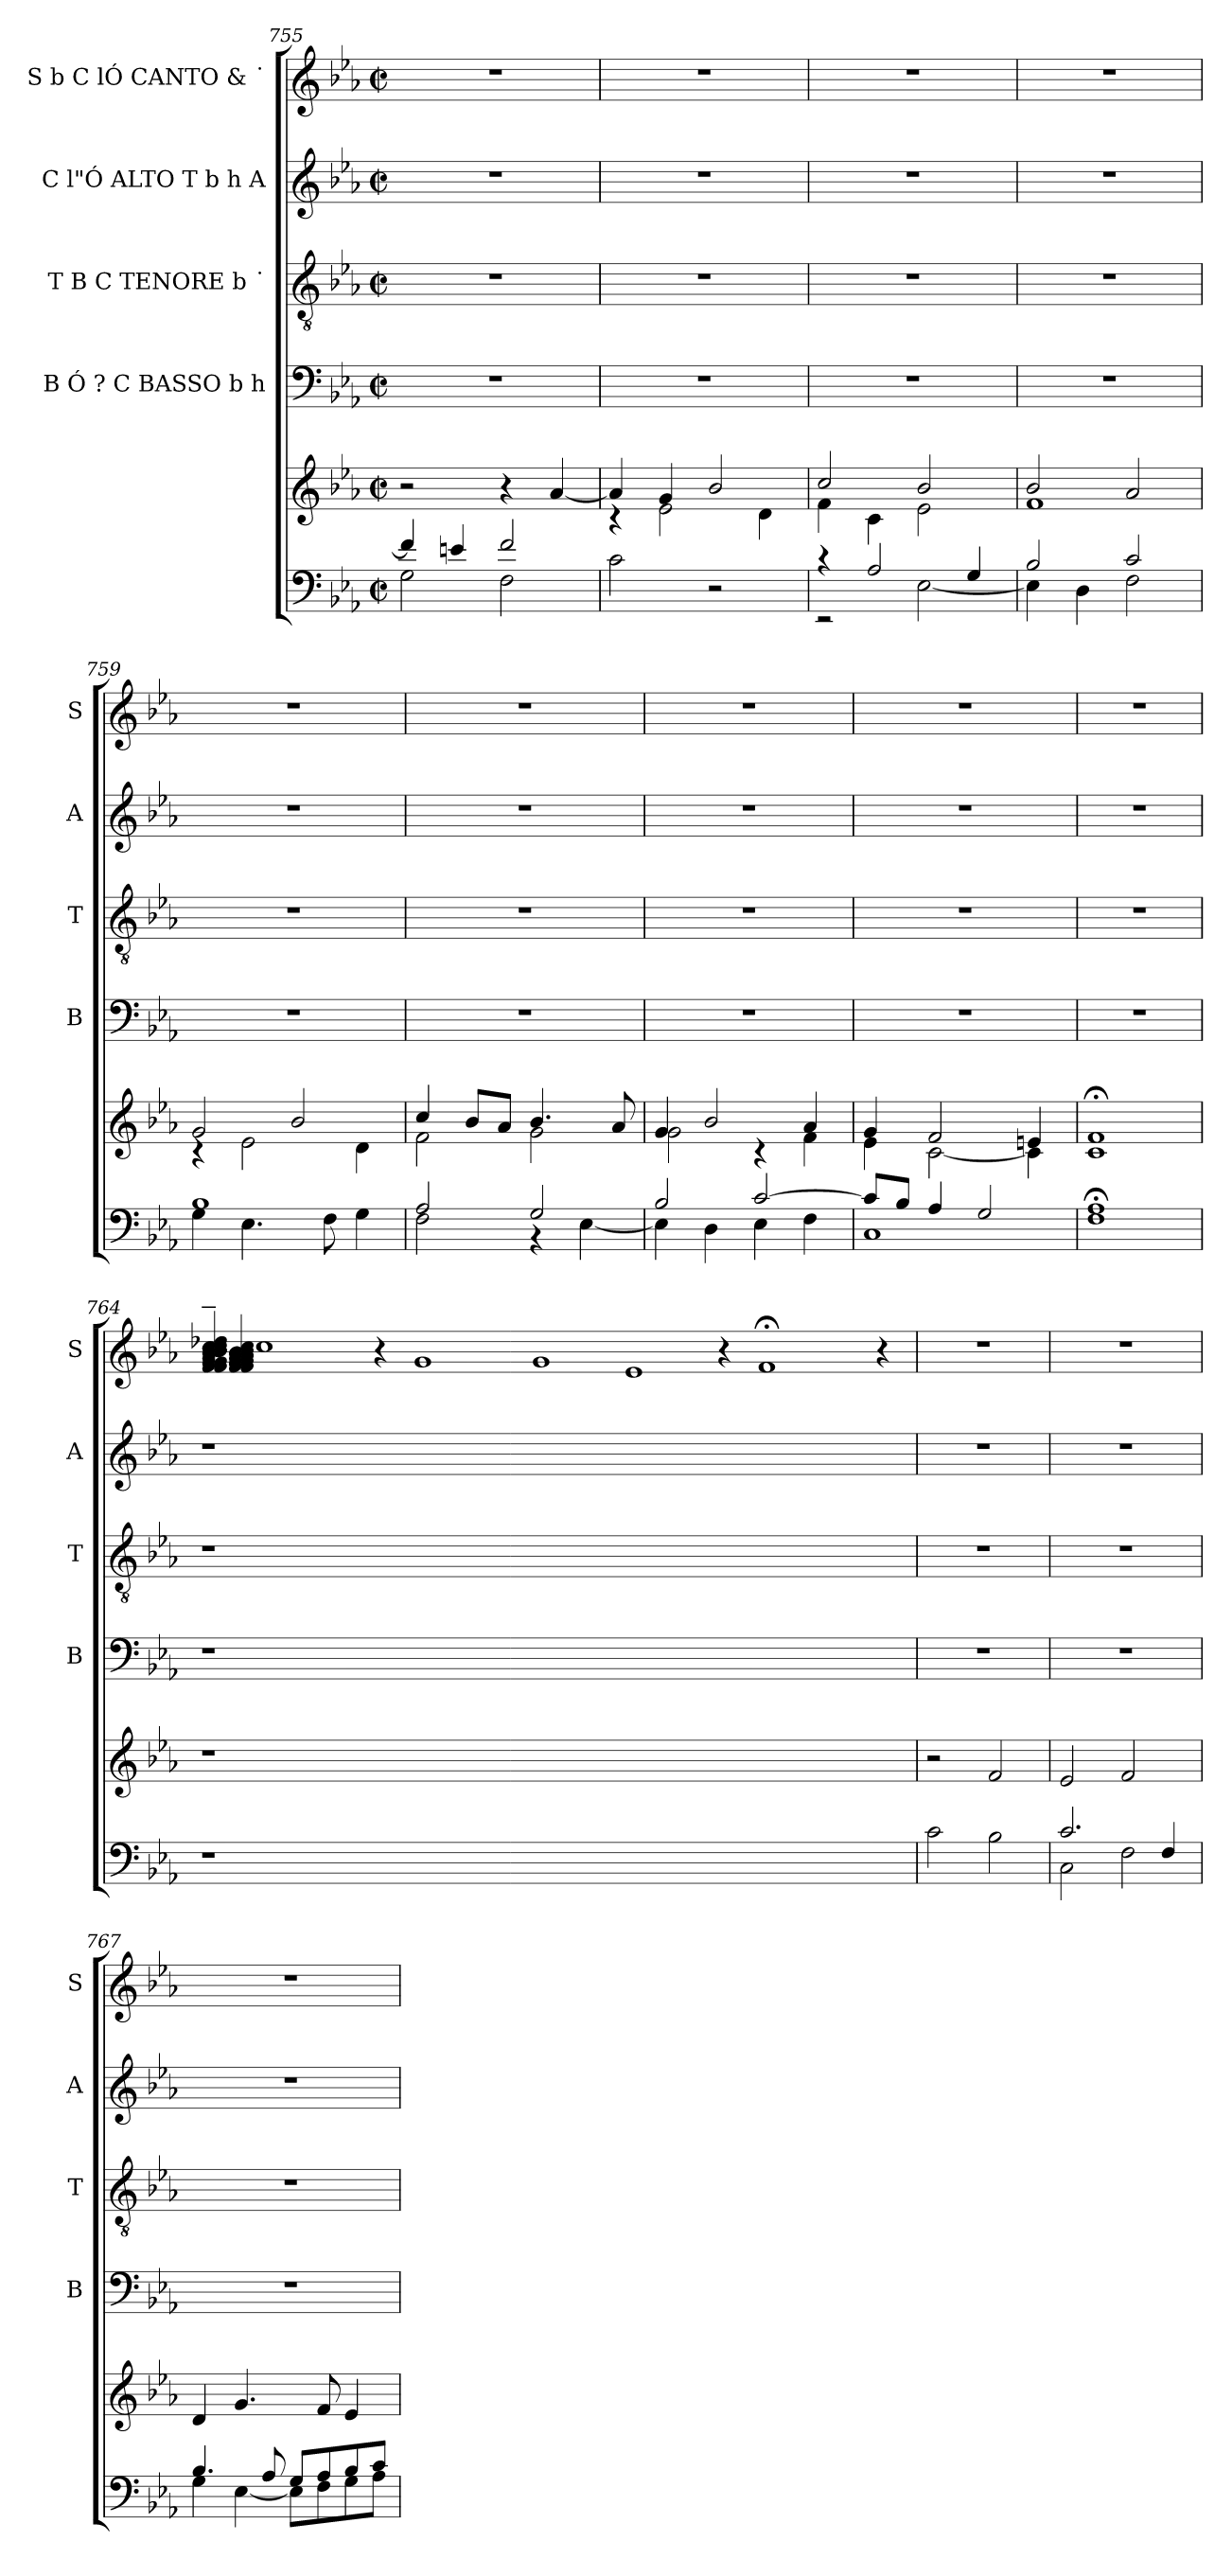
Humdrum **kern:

**kern	**kern	**kern	**kern	**kern	**kern
*part6	*part5	*part4	*part3	*part2	*part1
*staff6	*staff5	*staff4	*staff3	*staff2	*staff1
*	*	*I"B Ó ? C BASSO b h	*I"T B C TENORE b ˙	*I"C l"Ó ALTO T b h A	*I"S b C lÓ CANTO & ˙
*	*	*I'B	*I'T	*I'A	*I'S
*clefF4	*clefG2	*clefF4	*clefGv2	*clefG2	*clefG2
*k[b-e-a-]	*k[b-e-a-]	*k[b-e-a-]	*k[b-e-a-]	*k[b-e-a-]	*k[b-e-a-]
*E-:	*E-:	*E-:	*E-:	*E-:	*E-:
*M2/2	*M2/2	*M2/2	*M2/2	*M2/2	*M2/2
*met(c|)	*met(c|)	*met(c|)	*met(c|)	*met(c|)	*met(c|)
=755	=755	=755	=755	=755	=755
*^	*	*	*	*	*
4f/]	2G\	2r	1r	1r	1r	1r
4en/	.	.	.	.	.	.
2f/	2F\	4r	.	.	.	.
.	.	[<4a-/	.	.	.	.
*v	*v	*	*	*	*	*
=756	=756	=756	=756	=756	=756
*	*^	*	*	*	*
2c\	4a-/]	4rB	1r	1r	1r	1r
.	4g/	2e-\	.	.	.	.
2r	2b-/	.	.	.	.	.
.	.	4d\	.	.	.	.
=757	=757	=757	=757	=757	=757	=757
*^	*	*	*	*	*	*
4rc	2rEE	2cc/	4f\	1r	1r	1r	1r
2A-/	.	.	4c\	.	.	.	.
.	[<2E-\	2b-/	2e-\	.	.	.	.
4G/	.	.	.	.	.	.	.
=758	=758	=758	=758	=758	=758	=758	=758
2B-/	4E-\]	2b-/	1f	1r	1r	1r	1r
.	4D\	.	.	.	.	.	.
2c/	2F\	2a-/	.	.	.	.	.
!!LO:LB:g=z
=759	=759	=759	=759	=759	=759	=759	=759
1B-	4G\	2g/	4rB	1r	1r	1r	1r
.	4.E-\	.	2e-\	.	.	.	.
.	.	2b-/	.	.	.	.	.
.	8F\	.	.	.	.	.	.
.	4G\	.	4d\	.	.	.	.
=760	=760	=760	=760	=760	=760	=760	=760
2A-/	2F\	4cc/	2f\	1r	1r	1r	1r
.	.	8b-/L	.	.	.	.	.
.	.	8a-/J	.	.	.	.	.
2G/	4rBB	4.b-/	2g\	.	.	.	.
.	[<4E-\	.	.	.	.	.	.
.	.	8a-/	.	.	.	.	.
=761	=761	=761	=761	=761	=761	=761	=761
2B-/	4E-\]	4g/	2g\	1r	1r	1r	1r
.	4D\	2b-/	.	.	.	.	.
[>2c/	4E-\	.	4rc	.	.	.	.
.	4F\	4a-/	4f\	.	.	.	.
=762	=762	=762	=762	=762	=762	=762	=762
8c/L]	1C	4g/	4e-\	1r	1r	1r	1r
8B-/J	.	.	.	.	.	.	.
4A-/	.	2f/	[<2c\	.	.	.	.
2G/	.	.	.	.	.	.	.
.	.	4en/	4c\]	.	.	.	.
*v	*v	*	*	*	*	*	*
*	*v	*v	*	*	*	*
=763	=763	=763	=763	=763	=763
1F;< 1A-;<	1c; 1f;	1r	1r	1r	1r
!!LO:LB:g=z
=764	=764	=764	=764	=764	=764
*	*	*	*	*	*^
1r	1r	1r	1r	1r	4f/~< 4f/~< 4g/~< 4g/~< 4a-/~< 4b-/~< 4b-/~< 4b-/~< 4cc/~< 4cc/~< 4cc/~< 4dd-X/~<	4f/ 4f/ 4g/ 4g/ 4g/ 4a-/ 4a-/ 4a-/ 4b-/ 4b-/ 4b-/ 4cc/
.	.	.	.	.	1cc	1ryy
00ryy	00ryy	00ryy	00ryy	00ryy	.	.
.	.	.	.	.	4r	1ryy
.	.	.	.	.	1g	.
.	.	.	.	.	.	4%15ryy
.	.	.	.	.	1g	.
.	.	.	.	.	1e-	.
.	.	.	.	.	4r	.
.	.	.	.	.	1f;	.
1ryy	1ryy	1ryy	1ryy	1ryy	.	.
.	.	.	.	.	4r	.
*	*	*	*	*	*v	*v
!!LO:PB:g=z
=765	=765	=765	=765	=765	=765
2c\	2r	1r	1r	1r	1r
2B-\	2f/	.	.	.	.
=766	=766	=766	=766	=766	=766
*^	*	*	*	*	*
2.c/	2C\	2e-/	1r	1r	1r	1r
.	2F\	2f/	.	.	.	.
4F/	.	.	.	.	.	.
=767	=767	=767	=767	=767	=767	=767
4.B-/	4G\	4d/	1r	1r	1r	1r
.	[<4E-\	4.g/	.	.	.	.
8A-/	.	.	.	.	.	.
8G/L	8E-\L]	.	.	.	.	.
8A-/	8F\	8f/	.	.	.	.
8B-/	8G\	4e-/	.	.	.	.
8c/J	8A-\J	.	.	.	.	.
*v	*v	*	*	*	*	*
=	=	=	=	=	=
*-	*-	*-	*-	*-	*-
